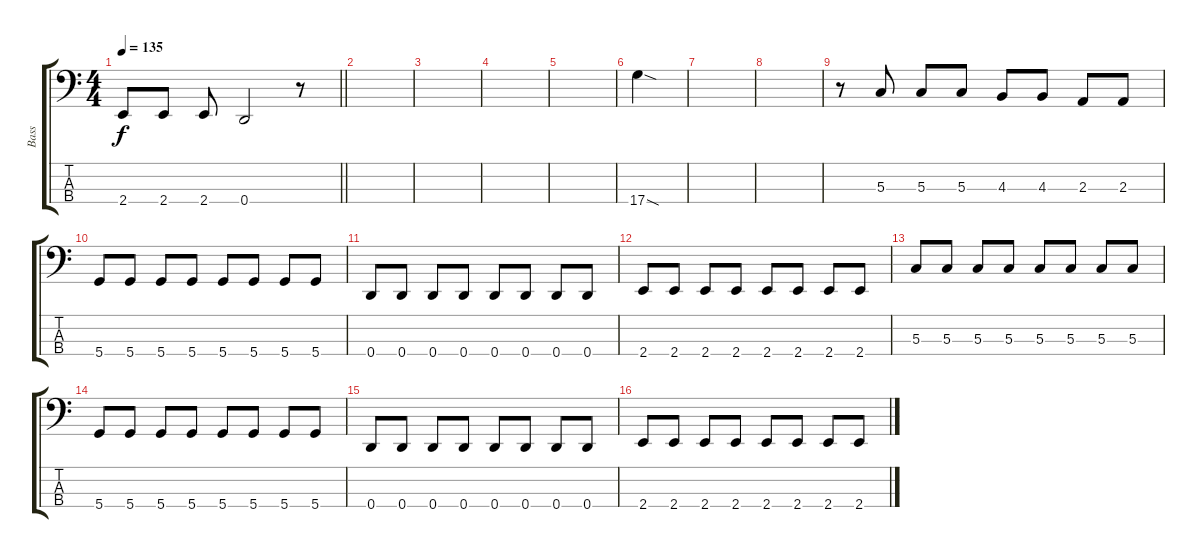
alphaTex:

\track ("Bass" "Bass") {instrument electricbasspick}
\staff {score tabs}
\tuning (F2 C2 G1 D1) {hide}
\ts (4 4)
\tempo 135
\clef f4
\barLineRight lightlight
\ks aminor
2.4.8{dy f} 2.4.8 2.4.8 0.4.2 r.8 |
|
|
|
|
17.4{sod}.4 |
|
|
r.8 5.3.8 5.3.8 5.3.8 4.3.8 4.3.8 2.3.8 2.3.8 |
5.4.8 5.4.8 5.4.8 5.4.8 5.4.8 5.4.8 5.4.8 5.4.8 |
0.4.8 0.4.8 0.4.8 0.4.8 0.4.8 0.4.8 0.4.8 0.4.8 |
2.4.8 2.4.8 2.4.8 2.4.8 2.4.8 2.4.8 2.4.8 2.4.8 |
5.3.8 5.3.8 5.3.8 5.3.8 5.3.8 5.3.8 5.3.8 5.3.8 |
5.4.8 5.4.8 5.4.8 5.4.8 5.4.8 5.4.8 5.4.8 5.4.8 |
0.4.8 0.4.8 0.4.8 0.4.8 0.4.8 0.4.8 0.4.8 0.4.8 |
2.4.8 2.4.8 2.4.8 2.4.8 2.4.8 2.4.8 2.4.8 2.4.8
